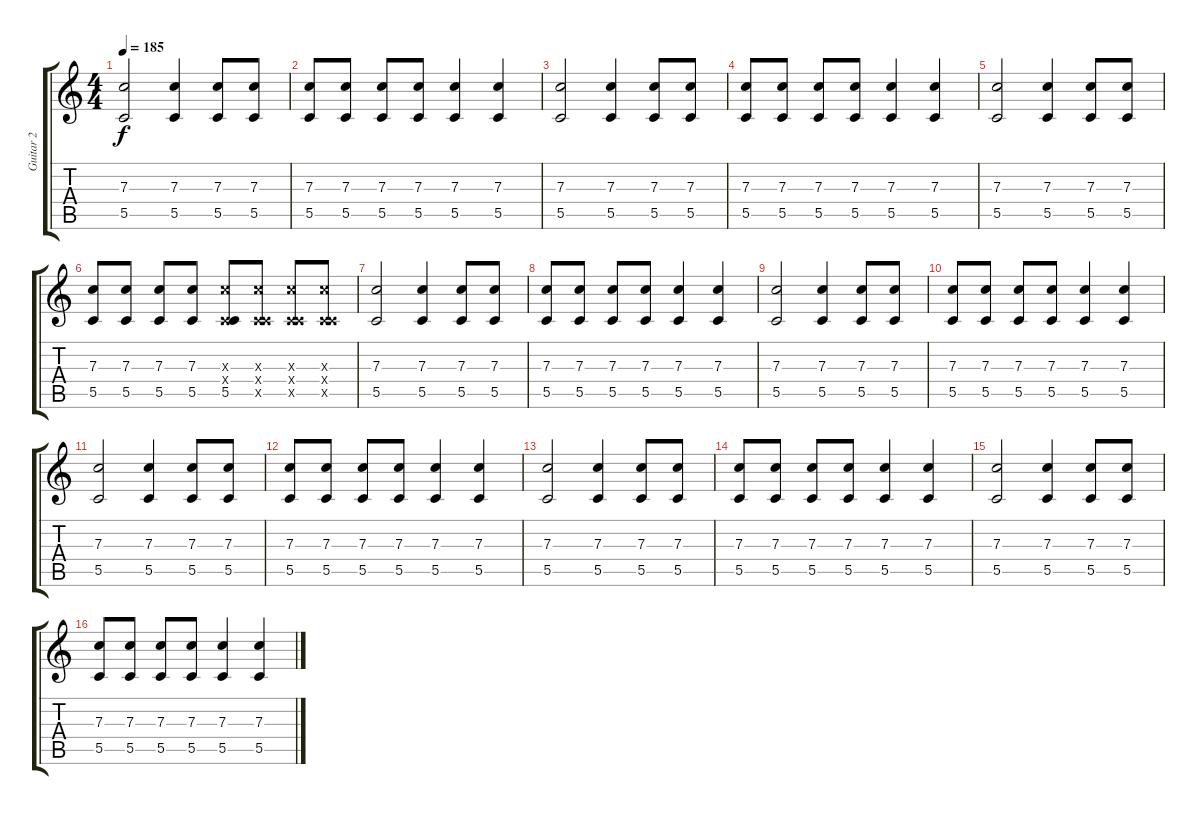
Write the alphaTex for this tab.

\track ("Guitar 2" "Guitar 2") {instrument overdrivenguitar}
\staff {score tabs}
\tuning (D4 A3 F3 C3 G2 C2) {hide}
\ts (4 4)
\tempo 185
\clef g2
\ks c
(7.3 5.5).2{dy f} (7.3 5.5).4 (7.3 5.5).8 (7.3 5.5).8 |
(7.3 5.5).8 (7.3 5.5).8 (7.3 5.5).8 (7.3 5.5).8 (7.3 5.5).4 (7.3 5.5).4 |
(7.3 5.5).2 (7.3 5.5).4 (7.3 5.5).8 (7.3 5.5).8 |
(7.3 5.5).8 (7.3 5.5).8 (7.3 5.5).8 (7.3 5.5).8 (7.3 5.5).4 (7.3 5.5).4 |
(7.3 5.5).2 (7.3 5.5).4 (7.3 5.5).8 (7.3 5.5).8 |
(7.3 5.5).8 (7.3 5.5).8 (7.3 5.5).8 (7.3 5.5).8 (7.3{x} 0.4{x} 5.5).8 (7.3{x} 0.4{x} 5.5{x}).8 (7.3{x} 0.4{x} 5.5{x}).8 (7.3{x} 0.4{x} 5.5{x}).8 |
(7.3 5.5).2 (7.3 5.5).4 (7.3 5.5).8 (7.3 5.5).8 |
(7.3 5.5).8 (7.3 5.5).8 (7.3 5.5).8 (7.3 5.5).8 (7.3 5.5).4 (7.3 5.5).4 |
(7.3 5.5).2 (7.3 5.5).4 (7.3 5.5).8 (7.3 5.5).8 |
(7.3 5.5).8 (7.3 5.5).8 (7.3 5.5).8 (7.3 5.5).8 (7.3 5.5).4 (7.3 5.5).4 |
(7.3 5.5).2 (7.3 5.5).4 (7.3 5.5).8 (7.3 5.5).8 |
(7.3 5.5).8 (7.3 5.5).8 (7.3 5.5).8 (7.3 5.5).8 (7.3 5.5).4 (7.3 5.5).4 |
(7.3 5.5).2 (7.3 5.5).4 (7.3 5.5).8 (7.3 5.5).8 |
(7.3 5.5).8 (7.3 5.5).8 (7.3 5.5).8 (7.3 5.5).8 (7.3 5.5).4 (7.3 5.5).4 |
(7.3 5.5).2 (7.3 5.5).4 (7.3 5.5).8 (7.3 5.5).8 |
(7.3 5.5).8 (7.3 5.5).8 (7.3 5.5).8 (7.3 5.5).8 (7.3 5.5).4 (7.3 5.5).4
